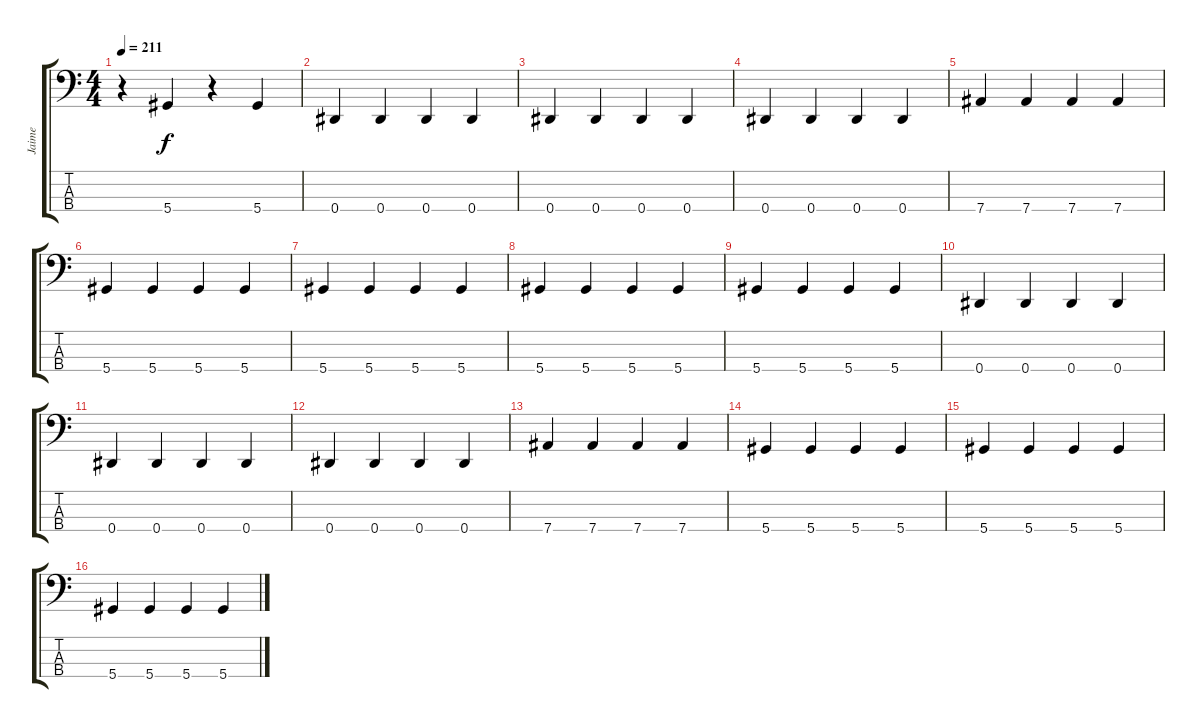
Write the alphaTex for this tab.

\track ("Jaime" "Jaime") {instrument electricbassfinger}
\staff {score tabs}
\tuning (Gb2 Db2 Ab1 Eb1) {hide}
\ts (4 4)
\tempo 211
\clef f4
\ks c
r.4{dy f} 5.4.4 r.4 5.4.4 |
0.4.4 0.4.4 0.4.4 0.4.4 |
0.4.4 0.4.4 0.4.4 0.4.4 |
0.4.4 0.4.4 0.4.4 0.4.4 |
7.4.4 7.4.4 7.4.4 7.4.4 |
5.4.4 5.4.4 5.4.4 5.4.4 |
5.4.4 5.4.4 5.4.4 5.4.4 |
5.4.4 5.4.4 5.4.4 5.4.4 |
5.4.4 5.4.4 5.4.4 5.4.4 |
0.4.4 0.4.4 0.4.4 0.4.4 |
0.4.4 0.4.4 0.4.4 0.4.4 |
0.4.4 0.4.4 0.4.4 0.4.4 |
7.4.4 7.4.4 7.4.4 7.4.4 |
5.4.4 5.4.4 5.4.4 5.4.4 |
5.4.4 5.4.4 5.4.4 5.4.4 |
5.4.4 5.4.4 5.4.4 5.4.4
